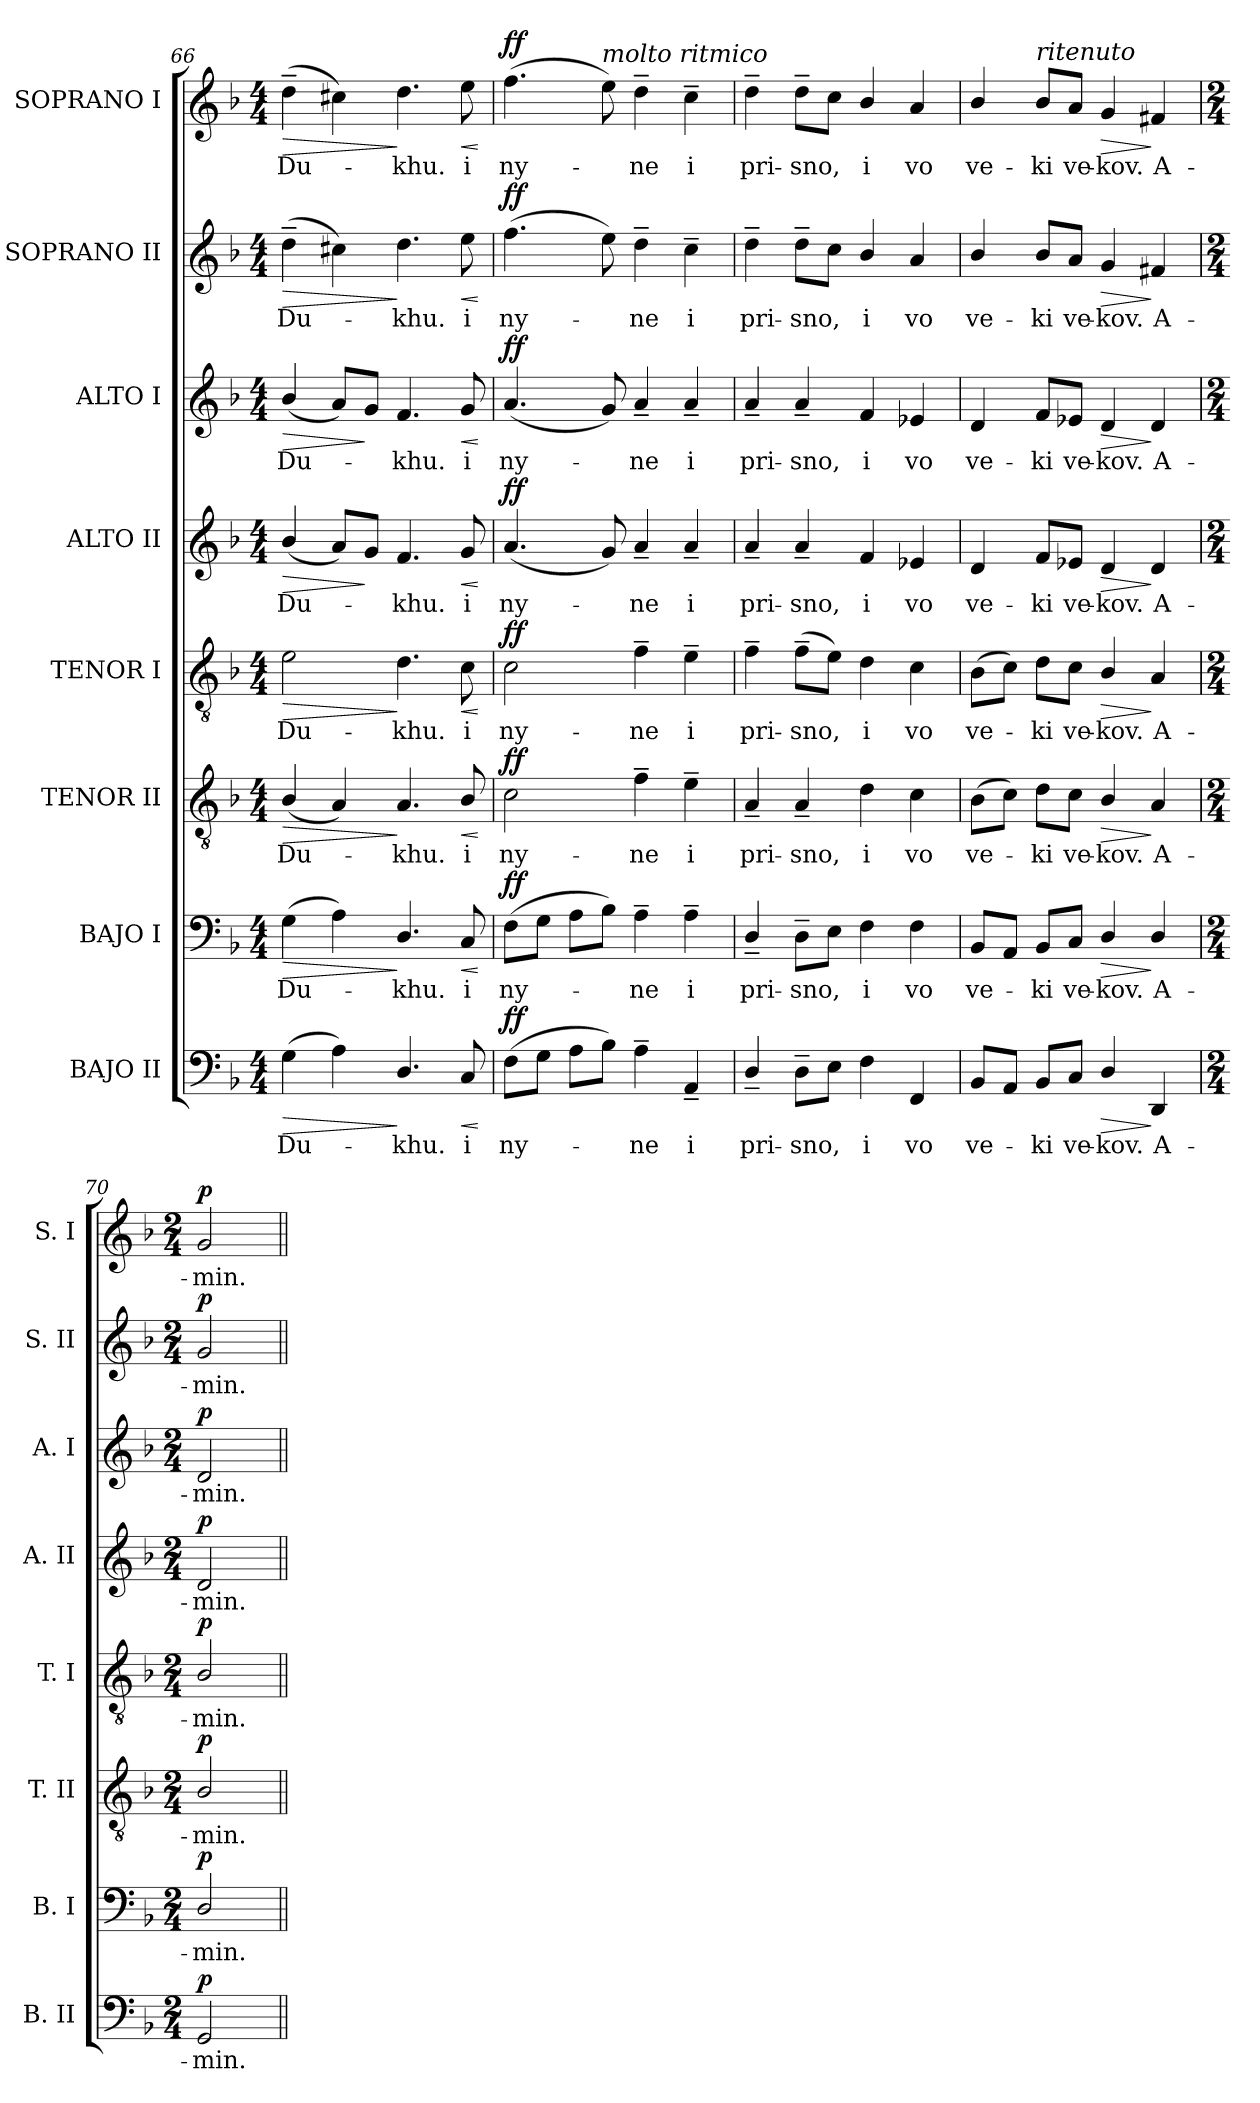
**kern	**text	**dynam	**kern	**text	**dynam	**kern	**text	**dynam	**kern	**text	**dynam	**kern	**text	**dynam	**kern	**text	**dynam	**kern	**text	**dynam	**kern	**text	**dynam
*part8	*part8	*part8	*part7	*part7	*part7	*part6	*part6	*part6	*part5	*part5	*part5	*part4	*part4	*part4	*part3	*part3	*part3	*part2	*part2	*part2	*part1	*part1	*part1
*staff8	*staff8	*staff8	*staff7	*staff7	*staff7	*staff6	*staff6	*staff6	*staff5	*staff5	*staff5	*staff4	*staff4	*staff4	*staff3	*staff3	*staff3	*staff2	*staff2	*staff2	*staff1	*staff1	*staff1
*I"BAJO II	*	*	*I"BAJO I	*	*	*I"TENOR II	*	*	*I"TENOR I	*	*	*I"ALTO II	*	*	*I"ALTO I	*	*	*I"SOPRANO II	*	*	*I"SOPRANO I	*	*
*I'B. II	*	*	*I'B. I	*	*	*I'T. II	*	*	*I'T. I	*	*	*I'A. II	*	*	*I'A. I	*	*	*I'S. II	*	*	*I'S. I	*	*
!!LO:PB:g=z
*clefF4	*	*	*clefF4	*	*	*clefGv2	*	*	*clefGv2	*	*	*clefG2	*	*	*clefG2	*	*	*clefG2	*	*	*clefG2	*	*
*	*	*	*	*	*	*ITrd7c12	*	*	*ITrd7c12	*	*	*	*	*	*	*	*	*	*	*	*	*	*
*k[b-]	*	*	*k[b-]	*	*	*k[b-]	*	*	*k[b-]	*	*	*k[b-]	*	*	*k[b-]	*	*	*k[b-]	*	*	*k[b-]	*	*
*F:	*	*	*F:	*	*	*F:	*	*	*F:	*	*	*F:	*	*	*F:	*	*	*F:	*	*	*F:	*	*
*M4/4	*	*	*M4/4	*	*	*M4/4	*	*	*M4/4	*	*	*M4/4	*	*	*M4/4	*	*	*M4/4	*	*	*M4/4	*	*
=66	=66	=66	=66	=66	=66	=66	=66	=66	=66	=66	=66	=66	=66	=66	=66	=66	=66	=66	=66	=66	=66	=66	=66
!	!LO:LY:b	!LO:HP:b	!	!LO:LY:b	!LO:HP:b	!	!LO:LY:b	!LO:HP:b	!	!LO:LY:b	!LO:HP:b	!	!LO:LY:b	!LO:HP:b	!	!LO:LY:b	!LO:HP:b	!	!LO:LY:b	!LO:HP:b	!	!LO:LY:b	!LO:HP:b
(>4G\	Du-	>	(>4G\	Du-	>	(<4BB-/	Du-	>	2E\	Du-	>	(<4b-/	Du-	>	(<4b-/	Du-	>	(>4dd~>\	Du-	>	(>4dd~>\	Du-	>
4A\)	.	.	4A\)	.	.	4AA/)	.	.	.	.	.	8a/L)	.	.	8a/L)	.	.	4cc#X\)	.	.	4cc#X\)	.	.
.	.	.	.	.	.	.	.	.	.	.	.	8g/J	.	]	8g/J	.	]	.	.	.	.	.	.
!	!LO:LY:b	!	!	!LO:LY:b	!	!	!LO:LY:b	!	!	!LO:LY:b	!	!	!LO:LY:b	!	!	!LO:LY:b	!	!	!LO:LY:b	!	!	!LO:LY:b	!
4.D/	-khu.	]	4.D/	-khu.	]	4.AA/	-khu.	]	4.D\	-khu.	]	4.f/	-khu.	.	4.f/	-khu.	.	4.dd\	-khu.	]	4.dd\	-khu.	]
!	!LO:LY:b	!LO:HP:b	!	!LO:LY:b	!LO:HP:b	!	!LO:LY:b	!LO:HP:b	!	!LO:LY:b	!LO:HP:b	!	!LO:LY:b	!LO:HP:b	!	!LO:LY:b	!LO:HP:b	!	!LO:LY:b	!LO:HP:b	!	!LO:LY:b	!LO:HP:b
8C/	i	<	8C/	i	<	8BB-/	i	<	8C\	i	<	8g/	i	<	8g/	i	<	8ee\	i	<	8ee\	i	<
.	.	[	.	.	[	.	.	[	.	.	[	.	.	[	.	.	[	.	.	[	.	.	[
=67	=67	=67	=67	=67	=67	=67	=67	=67	=67	=67	=67	=67	=67	=67	=67	=67	=67	=67	=67	=67	=67	=67	=67
!	!LO:LY:b	!LO:DY:a	!	!LO:LY:b	!LO:DY:a	!	!LO:LY:b	!LO:DY:a	!	!LO:LY:b	!LO:DY:a	!	!LO:LY:b	!LO:DY:a	!	!LO:LY:b	!LO:DY:a	!	!LO:LY:b	!LO:DY:a	!	!LO:LY:b	!LO:DY:a
(>8F\L	ny-	ff	(>8F\L	ny-	ff	2C\	ny-	ff	2C\	ny-	ff	(<4.a/	ny-	ff	(<4.a/	ny-	ff	(>4.ff\	ny-	ff	(>4.ff\	ny-	ff
8G\J	.	.	8G\J	.	.	.	.	.	.	.	.	.	.	.	.	.	.	.	.	.	.	.	.
8A\L	.	.	8A\L	.	.	.	.	.	.	.	.	.	.	.	.	.	.	.	.	.	.	.	.
!	!	!	!	!	!	!	!	!	!	!	!	!	!	!	!	!	!	!	!	!	!LO:TX:a:i:t=molto ritmico	!	!
8B-\J)	.	.	8B-\J)	.	.	.	.	.	.	.	.	8g/)	.	.	8g/)	.	.	8ee\)	.	.	8ee\)	.	.
!	!LO:LY:b	!	!	!LO:LY:b	!	!	!LO:LY:b	!	!	!LO:LY:b	!	!	!LO:LY:b	!	!	!LO:LY:b	!	!	!LO:LY:b	!	!	!LO:LY:b	!
4A~>\	-ne	.	4A~>\	-ne	.	4F~>\	-ne	.	4F~>\	-ne	.	4a~</	-ne	.	4a~</	-ne	.	4dd~>\	-ne	.	4dd~>\	-ne	.
!	!LO:LY:b	!	!	!LO:LY:b	!	!	!LO:LY:b	!	!	!LO:LY:b	!	!	!LO:LY:b	!	!	!LO:LY:b	!	!	!LO:LY:b	!	!	!LO:LY:b	!
4AA~</	i	.	4A~>\	i	.	4E~>\	i	.	4E~>\	i	.	4a~</	i	.	4a~</	i	.	4cc~>\	i	.	4cc~>\	i	.
=68	=68	=68	=68	=68	=68	=68	=68	=68	=68	=68	=68	=68	=68	=68	=68	=68	=68	=68	=68	=68	=68	=68	=68
!	!LO:LY:b	!	!	!LO:LY:b	!	!	!LO:LY:b	!	!	!LO:LY:b	!	!	!LO:LY:b	!	!	!LO:LY:b	!	!	!LO:LY:b	!	!	!LO:LY:b	!
4D~>/	pri-	.	4D~>/	pri-	.	4AA~</	pri-	.	4F~>\	pri-	.	4a~</	pri-	.	4a~</	pri-	.	4dd~>\	pri-	.	4dd~>\	pri-	.
!	!LO:LY:b	!	!	!LO:LY:b	!	!	!LO:LY:b	!	!	!LO:LY:b	!	!	!LO:LY:b	!	!	!LO:LY:b	!	!	!LO:LY:b	!	!	!LO:LY:b	!
8D~>\L	-sno,	.	8D~>\L	-sno,	.	4AA~</	-sno,	.	(>8F~>\L	-sno,	.	4a~</	-sno,	.	4a~</	-sno,	.	8dd~>\L	-sno,	.	8dd~>\L	-sno,	.
8E\J	.	.	8E\J	.	.	.	.	.	8E\J)	.	.	.	.	.	.	.	.	8cc\J	.	.	8cc\J	.	.
!	!LO:LY:b	!	!	!LO:LY:b	!	!	!LO:LY:b	!	!	!LO:LY:b	!	!	!LO:LY:b	!	!	!LO:LY:b	!	!	!LO:LY:b	!	!	!LO:LY:b	!
4F\	i	.	4F\	i	.	4D\	i	.	4D\	i	.	4f/	i	.	4f/	i	.	4b-/	i	.	4b-/	i	.
!	!LO:LY:b	!	!	!LO:LY:b	!	!	!LO:LY:b	!	!	!LO:LY:b	!	!	!LO:LY:b	!	!	!LO:LY:b	!	!	!LO:LY:b	!	!	!LO:LY:b	!
4FF/	vo	.	4F\	vo	.	4C\	vo	.	4C\	vo	.	4e-X/	vo	.	4e-X/	vo	.	4a/	vo	.	4a/	vo	.
=69	=69	=69	=69	=69	=69	=69	=69	=69	=69	=69	=69	=69	=69	=69	=69	=69	=69	=69	=69	=69	=69	=69	=69
!	!LO:LY:b	!	!	!LO:LY:b	!	!	!LO:LY:b	!	!	!LO:LY:b	!	!	!LO:LY:b	!	!	!LO:LY:b	!	!	!LO:LY:b	!	!	!LO:LY:b	!
8BB-/L	ve-	.	8BB-/L	ve-	.	(>8BB-\L	ve-	.	(>8BB-\L	ve-	.	4d/	ve-	.	4d/	ve-	.	4b-/	ve-	.	4b-/	ve-	.
8AA/J	.	.	8AA/J	.	.	8C\J)	.	.	8C\J)	.	.	.	.	.	.	.	.	.	.	.	.	.	.
!	!	!	!	!	!	!	!	!	!	!	!	!	!	!	!	!	!	!	!	!	!LO:TX:a:i:t=ritenuto	!	!
!	!LO:LY:b	!	!	!LO:LY:b	!	!	!LO:LY:b	!	!	!LO:LY:b	!	!	!LO:LY:b	!	!	!LO:LY:b	!	!	!LO:LY:b	!	!	!LO:LY:b	!
8BB-/L	-ki	.	8BB-/L	-ki	.	8D\L	-ki	.	8D\L	-ki	.	8f/L	-ki	.	8f/L	-ki	.	8b-/L	-ki	.	8b-/L	-ki	.
!	!LO:LY:b	!	!	!LO:LY:b	!	!	!LO:LY:b	!	!	!LO:LY:b	!	!	!LO:LY:b	!	!	!LO:LY:b	!	!	!LO:LY:b	!	!	!LO:LY:b	!
8C/J	ve-	.	8C/J	ve-	.	8C\J	ve-	.	8C\J	ve-	.	8e-X/J	ve-	.	8e-X/J	ve-	.	8a/J	ve-	.	8a/J	ve-	.
!	!LO:LY:b	!LO:HP:b	!	!LO:LY:b	!LO:HP:b	!	!LO:LY:b	!LO:HP:b	!	!LO:LY:b	!LO:HP:b	!	!LO:LY:b	!LO:HP:b	!	!LO:LY:b	!LO:HP:b	!	!LO:LY:b	!LO:HP:b	!	!LO:LY:b	!LO:HP:b
4D/	-kov.	>	4D/	-kov.	>	4BB-/	-kov.	>	4BB-/	-kov.	>	4d/	-kov.	>	4d/	-kov.	>	4g/	-kov.	>	4g/	-kov.	>
!	!LO:LY:b	!	!	!LO:LY:b	!	!	!LO:LY:b	!	!	!LO:LY:b	!	!	!LO:LY:b	!	!	!LO:LY:b	!	!	!LO:LY:b	!	!	!LO:LY:b	!
4DD/	A-	]	4D/	A-	]	4AA/	A-	]	4AA/	A-	]	4d/	A-	]	4d/	A-	]	4f#X/	A-	]	4f#X/	A-	]
=70	=70	=70	=70	=70	=70	=70	=70	=70	=70	=70	=70	=70	=70	=70	=70	=70	=70	=70	=70	=70	=70	=70	=70
*M2/4	*	*	*M2/4	*	*	*M2/4	*	*	*M2/4	*	*	*M2/4	*	*	*M2/4	*	*	*M2/4	*	*	*M2/4	*	*
!	!LO:LY:b	!LO:DY:a	!	!LO:LY:b	!LO:DY:a	!	!LO:LY:b	!LO:DY:a	!	!LO:LY:b	!LO:DY:a	!	!LO:LY:b	!LO:DY:a	!	!LO:LY:b	!LO:DY:a	!	!LO:LY:b	!LO:DY:a	!	!LO:LY:b	!LO:DY:a
2GG/	-min.	p	2D/	-min.	p	2BB-/	-min.	p	2BB-/	-min.	p	2d/	-min.	p	2d/	-min.	p	2g/	-min.	p	2g/	-min.	p
=||	=||	=||	=||	=||	=||	=||	=||	=||	=||	=||	=||	=||	=||	=||	=||	=||	=||	=||	=||	=||	=||	=||	=||
*-	*-	*-	*-	*-	*-	*-	*-	*-	*-	*-	*-	*-	*-	*-	*-	*-	*-	*-	*-	*-	*-	*-	*-
